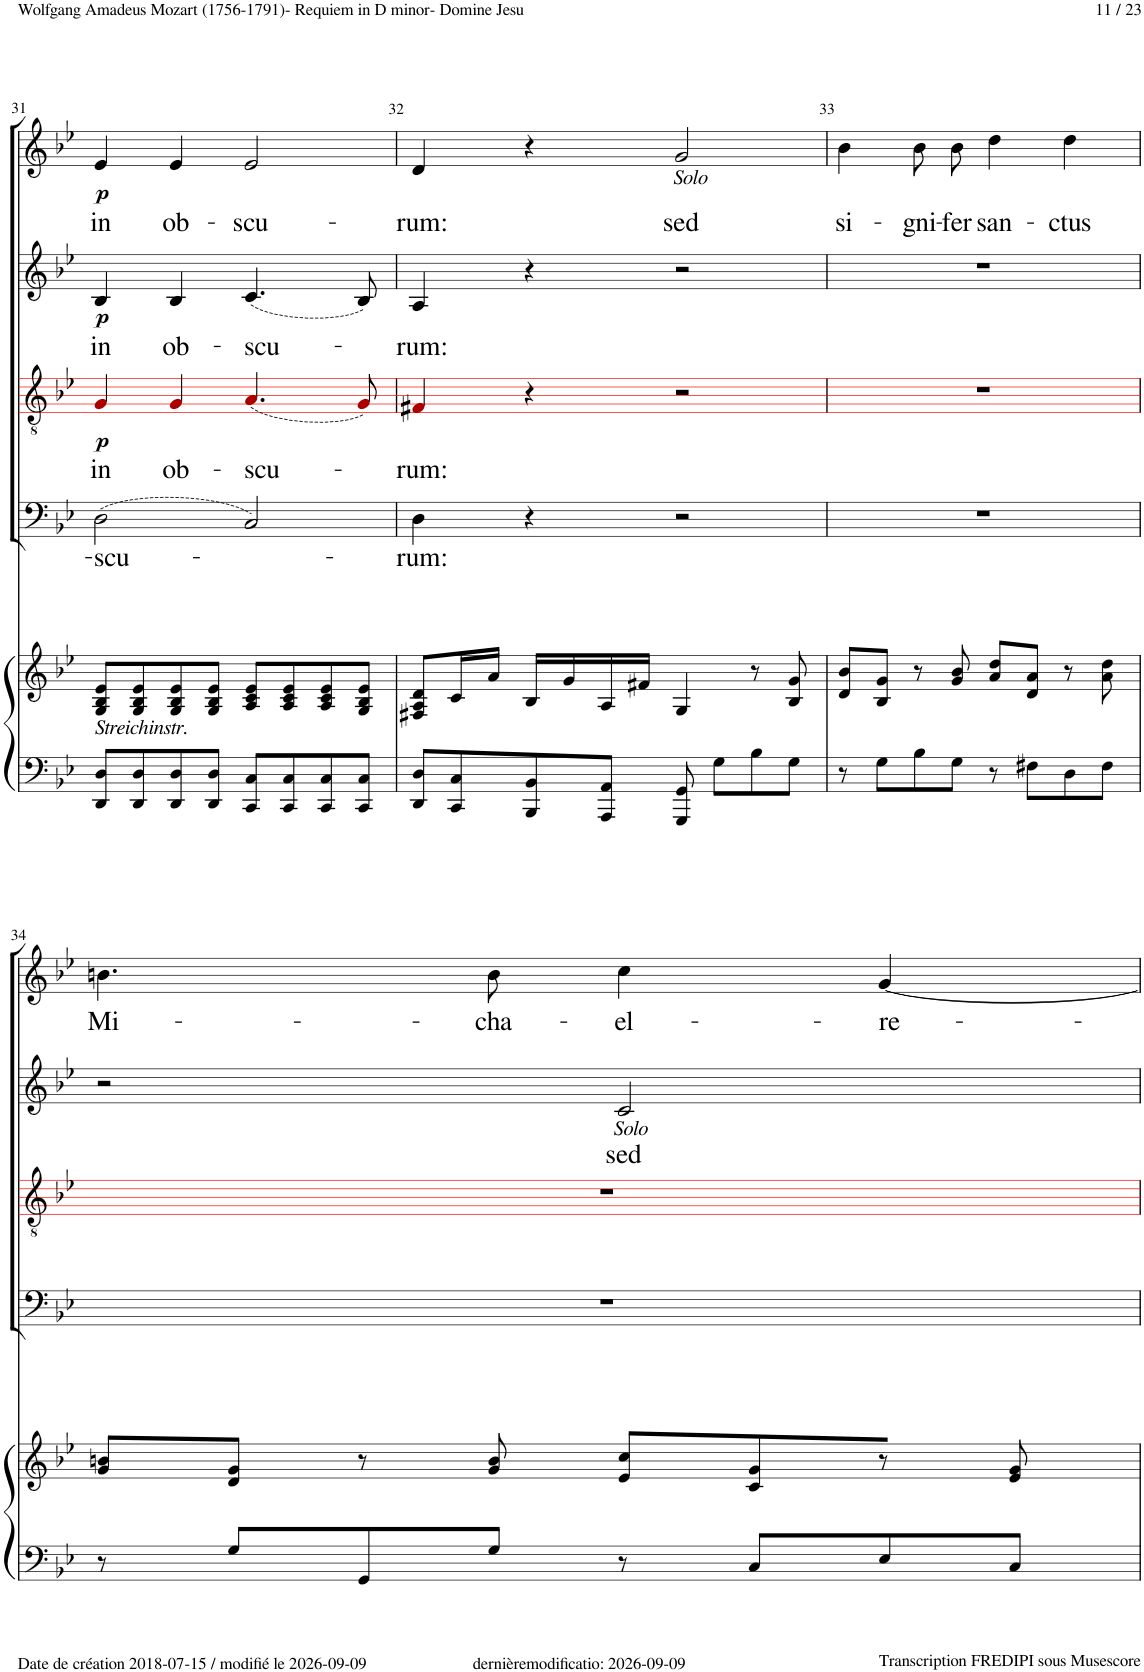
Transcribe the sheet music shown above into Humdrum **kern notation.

**kern	**text	**dynam	**kern	**text	**dynam	**kern	**kern	**kern	**text	**kern	**text	**dynam	**kern	**text	**dynam	**kern	**text	**dynam
*part7	*part7	*part7	*part6	*part6	*part6	*part5	*part5	*part4	*part4	*part3	*part3	*part3	*part2	*part2	*part2	*part1	*part1	*part1
*staff8	*staff8	*staff8	*staff7	*staff7	*staff7	*staff6	*staff5	*staff4	*staff4	*staff3	*staff3	*staff3	*staff2	*staff2	*staff2	*staff1	*staff1	*staff1
*I"Mezzo-soprano	*	*	*I"Soprano	*	*	*I"Piano	*	*I"Bass	*	*I"Tenor	*	*	*I"Alto	*	*	*I"Soprano	*	*
*I'Mzs.	*	*	*I'S.	*	*	*I'Pno	*	*	*	*	*	*	*	*	*	*	*	*
!!LO:PB:g=z
*clefG2	*	*	*clefG2	*	*	*clefF4	*clefG2	*clefF4	*	*clefGv2	*	*	*clefG2	*	*	*clefG2	*	*
*	*	*	*	*	*	*	*	*	*	*ITrd8c14	*	*	*	*	*	*	*	*
*k[b-e-]	*	*	*k[b-e-]	*	*	*k[b-e-]	*k[b-e-]	*k[b-e-]	*	*k[b-e-]	*	*	*k[b-e-]	*	*	*k[b-e-]	*	*
*M4/4	*	*	*M4/4	*	*	*M4/4	*M4/4	*M4/4	*	*M4/4	*	*	*M4/4	*	*	*M4/4	*	*
*met(c)	*	*	*met(c)	*	*	*met(c)	*met(c)	*met(c)	*	*met(c)	*	*	*met(c)	*	*	*met(c)	*	*
=31	=31	=31	=31	=31	=31	=31	=31	=31	=31	=31	=31	=31	=31	=31	=31	=31	=31	=31
!	!	!	!	!	!	!	!LO:TX:b:i:t=Streichinstr.	!	!	!	!	!	!	!	!	!	!	!
!	!	!	!	!	!	!	!	!	!LO:LY:b	!	!LO:LY:b	!LO:DY:b	!	!LO:LY:b	!LO:DY:b	!	!LO:LY:b	!LO:DY:b
1r	.	.	1r	.	.	8DD/ 8D/L	8G/ 8B-/ 8e-/L	(2D!\	-scu-	4G!i/	in	p	4B-!/	in	p	4e-!/	in	p
.	.	.	.	.	.	8DD/ 8D/	8G/ 8B-/ 8e-/	.	.	.	.	.	.	.	.	.	.	.
!	!	!	!	!	!	!	!	!	!	!	!LO:LY:b	!	!	!LO:LY:b	!	!	!LO:LY:b	!
.	.	.	.	.	.	8DD/ 8D/	8G/ 8B-/ 8e-/	.	.	4G!i/	ob-	.	4B-!/	ob-	.	4e-!/	ob-	.
.	.	.	.	.	.	8DD/ 8D/J	8G/ 8B-/ 8e-/J	.	.	.	.	.	.	.	.	.	.	.
!	!	!	!	!	!	!	!	!	!	!	!LO:LY:b	!	!	!LO:LY:b	!	!	!LO:LY:b	!
.	.	.	.	.	.	8CC/ 8C/L	8A/ 8c/ 8e-/L	2C!/)	.	(4.A!i/	-scu-	.	(4.c!/	-scu-	.	2e-!/	-scu-	.
.	.	.	.	.	.	8CC/ 8C/	8A/ 8c/ 8e-/	.	.	.	.	.	.	.	.	.	.	.
.	.	.	.	.	.	8CC/ 8C/	8A/ 8c/ 8e-/	.	.	.	.	.	.	.	.	.	.	.
.	.	.	.	.	.	8CC/ 8C/J	8G/ 8B-/ 8e-/J	.	.	8G!i/)	.	.	8B-!/)	.	.	.	.	.
=32	=32	=32	=32	=32	=32	=32	=32	=32	=32	=32	=32	=32	=32	=32	=32	=32	=32	=32
!	!	!	!	!	!	!	!	!	!LO:LY:b	!	!LO:LY:b	!	!	!LO:LY:b	!	!	!LO:LY:b	!
4r	.	.	4r	.	.	8DD/ 8D/L	8F#X/ 8A/ 8d/L	4D!\	-rum:	4F#X!i/	-rum:	.	4A!/	-rum:	.	4d!/	-rum:	.
.	.	.	.	.	.	8CC/ 8C/	16c/L	.	.	.	.	.	.	.	.	.	.	.
.	.	.	.	.	.	.	16a/JJ	.	.	.	.	.	.	.	.	.	.	.
!	!	!LO:DY:b	!	!	!LO:DY:b	!	!	!	!	!	!	!	!	!	!	!	!	!
4r	.	p	4r	.	p	8BBB-/ 8BB-/	16B-/LL	4r	.	4r	.	.	4r	.	.	4r	.	.
.	.	.	.	.	.	.	16g/	.	.	.	.	.	.	.	.	.	.	.
.	.	.	.	.	.	8AAA/ 8AA/J	16A/	.	.	.	.	.	.	.	.	.	.	.
.	.	.	.	.	.	.	16f#X/JJ	.	.	.	.	.	.	.	.	.	.	.
!	!	!	!	!	!	!	!	!	!	!	!	!	!	!	!	!LO:TX:b:i:t=Solo	!	!
!	!	!	!LO:TX:a:i:t=Solo	!	!	!	!	!	!	!	!	!	!	!	!	!	!	!
!	!	!	!	!	!	!	!	!	!	!	!	!	!	!	!	!	!LO:LY:b	!
2r	.	.	2g!	sed	.	8GGG/ 8GG/	4G/	2r	.	2r	.	.	2r	.	.	2g/	sed	.
.	.	.	.	.	.	8G\L	.	.	.	.	.	.	.	.	.	.	.	.
.	.	.	.	.	.	8B-\	8r	.	.	.	.	.	.	.	.	.	.	.
.	.	.	.	.	.	8G\J	8B-/ 8g/	.	.	.	.	.	.	.	.	.	.	.
=33	=33	=33	=33	=33	=33	=33	=33	=33	=33	=33	=33	=33	=33	=33	=33	=33	=33	=33
!	!	!	!	!	!	!	!	!	!	!	!	!	!	!	!	!	!LO:LY:b	!
1r	.	.	4b-!	si-	.	8r	8d/ 8b-/L	1r	.	1r	.	.	1r	.	.	4b-\	si-	.
.	.	.	.	.	.	8G\L	8B-/ 8g/J	.	.	.	.	.	.	.	.	.	.	.
!	!	!	!	!	!	!	!	!	!	!	!	!	!	!	!	!	!LO:LY:b	!
.	.	.	8b-!\L	-gni-	.	8B-\	8r	.	.	.	.	.	.	.	.	8b-\L	-gni-	.
!	!	!	!	!	!	!	!	!	!	!	!	!	!	!	!	!	!LO:LY:b	!
.	.	.	8b-!\J	-fer	.	8G\J	8g/ 8b-/	.	.	.	.	.	.	.	.	8b-\J	-fer	.
!	!	!	!	!	!	!	!	!	!	!	!	!	!	!	!	!	!LO:LY:b	!
.	.	.	4dd!	san-	.	8r	8a/ 8dd/L	.	.	.	.	.	.	.	.	4dd\	san-	.
.	.	.	.	.	.	8F#X\L	8d/ 8a/J	.	.	.	.	.	.	.	.	.	.	.
!	!	!	!	!	!	!	!	!	!	!	!	!	!	!	!	!	!LO:LY:b	!
.	.	.	4dd!	-ctus	.	8D\	8r	.	.	.	.	.	.	.	.	4dd\	-ctus	.
.	.	.	.	.	.	8F#\J	8a\ 8dd\	.	.	.	.	.	.	.	.	.	.	.
!!LO:LB:g=z
=34	=34	=34	=34	=34	=34	=34	=34	=34	=34	=34	=34	=34	=34	=34	=34	=34	=34	=34
!	!	!	!	!	!	!	!	!	!	!	!	!	!	!	!	!	!LO:LY:b	!
2r	.	.	4.bn!	Mi-	.	8r	8g/ 8bn/L	1r	.	1r	.	.	2r	.	.	4.bn\	Mi-	.
.	.	.	.	.	.	8G/L	8d/ 8g/J	.	.	.	.	.	.	.	.	.	.	.
.	.	.	.	.	.	8GG/	8r	.	.	.	.	.	.	.	.	.	.	.
!	!	!	!	!	!	!	!	!	!	!	!	!	!	!	!	!	!LO:LY:b	!
.	.	.	8b!	-cha-	.	8G/J	8g/ 8b/	.	.	.	.	.	.	.	.	8b\	-cha-	.
!	!	!	!	!	!	!	!	!	!	!	!	!	!LO:TX:b:i:t=Solo	!	!	!	!	!
!LO:TX:a:i:t=Solo	!	!	!	!	!	!	!	!	!	!	!	!	!	!	!	!	!	!
!	!	!	!	!	!	!	!	!	!	!	!	!	!	!LO:LY:b	!	!	!LO:LY:b	!
2c!	sed	.	4cc!	-el-	.	8r	8e-/ 8cc/L	.	.	.	.	.	2c/	sed	.	4cc\	-el-	.
.	.	.	.	.	.	8C/L	8c/ 8g/	.	.	.	.	.	.	.	.	.	.	.
!	!	!	!	!	!	!	!	!	!	!	!	!	!	!	!	!	!LO:LY:b	!
.	.	.	[4g!	-re-	.	8E-/	8r	.	.	.	.	.	.	.	.	4g/	-re-	.
.	.	.	.	.	.	8C/J	8e-/ 8g/	.	.	.	.	.	.	.	.	.	.	.
=	=	=	=	=	=	=	=	=	=	=	=	=	=	=	=	=	=	=
*-	*-	*-	*-	*-	*-	*-	*-	*-	*-	*-	*-	*-	*-	*-	*-	*-	*-	*-
